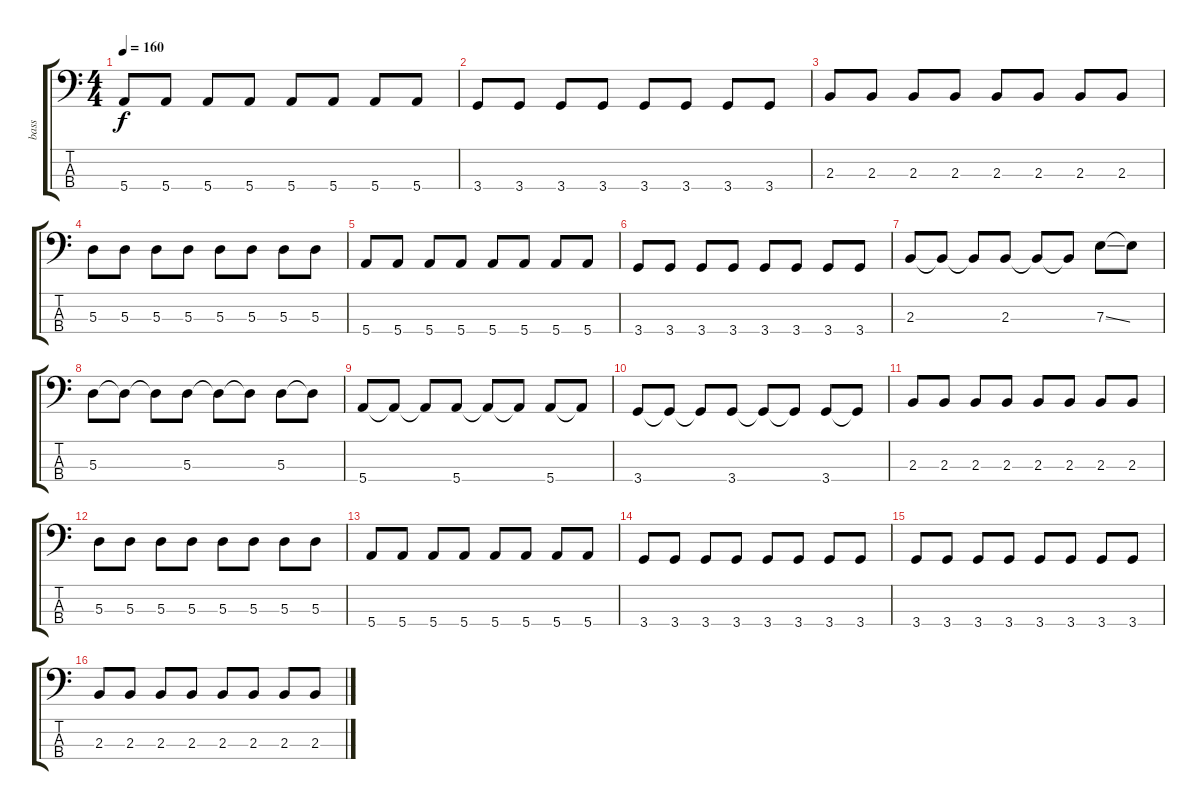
\track ("bass" "bass") {instrument acousticguitarnylon}
\staff {score tabs}
\tuning (G2 D2 A1 E1) {hide}
\ts (4 4)
\tempo 160
\clef f4
\ks c
5.4.8{dy f} 5.4.8 5.4.8 5.4.8 5.4.8 5.4.8 5.4.8 5.4.8 |
3.4.8 3.4.8 3.4.8 3.4.8 3.4.8 3.4.8 3.4.8 3.4.8 |
2.3.8 2.3.8 2.3.8 2.3.8 2.3.8 2.3.8 2.3.8 2.3.8 |
5.3.8 5.3.8 5.3.8 5.3.8 5.3.8 5.3.8 5.3.8 5.3.8 |
5.4.8 5.4.8 5.4.8 5.4.8 5.4.8 5.4.8 5.4.8 5.4.8 |
3.4.8 3.4.8 3.4.8 3.4.8 3.4.8 3.4.8 3.4.8 3.4.8 |
2.3.8 2.3{t}.8 2.3{t}.8 2.3.8 2.3{t}.8 2.3{t}.8 7.3{ss}.8 7.3{t}.8 |
5.3.8 5.3{t}.8 5.3{t}.8 5.3.8 5.3{t}.8 5.3{t}.8 5.3.8 5.3{t}.8 |
5.4.8 5.4{t}.8 5.4{t}.8 5.4.8 5.4{t}.8 5.4{t}.8 5.4.8 5.4{t}.8 |
3.4.8 3.4{t}.8 3.4{t}.8 3.4.8 3.4{t}.8 3.4{t}.8 3.4.8 3.4{t}.8 |
2.3.8 2.3.8 2.3.8 2.3.8 2.3.8 2.3.8 2.3.8 2.3.8 |
5.3.8 5.3.8 5.3.8 5.3.8 5.3.8 5.3.8 5.3.8 5.3.8 |
5.4.8 5.4.8 5.4.8 5.4.8 5.4.8 5.4.8 5.4.8 5.4.8 |
3.4.8 3.4.8 3.4.8 3.4.8 3.4.8 3.4.8 3.4.8 3.4.8 |
3.4.8 3.4.8 3.4.8 3.4.8 3.4.8 3.4.8 3.4.8 3.4.8 |
2.3.8 2.3.8 2.3.8 2.3.8 2.3.8 2.3.8 2.3.8 2.3.8
